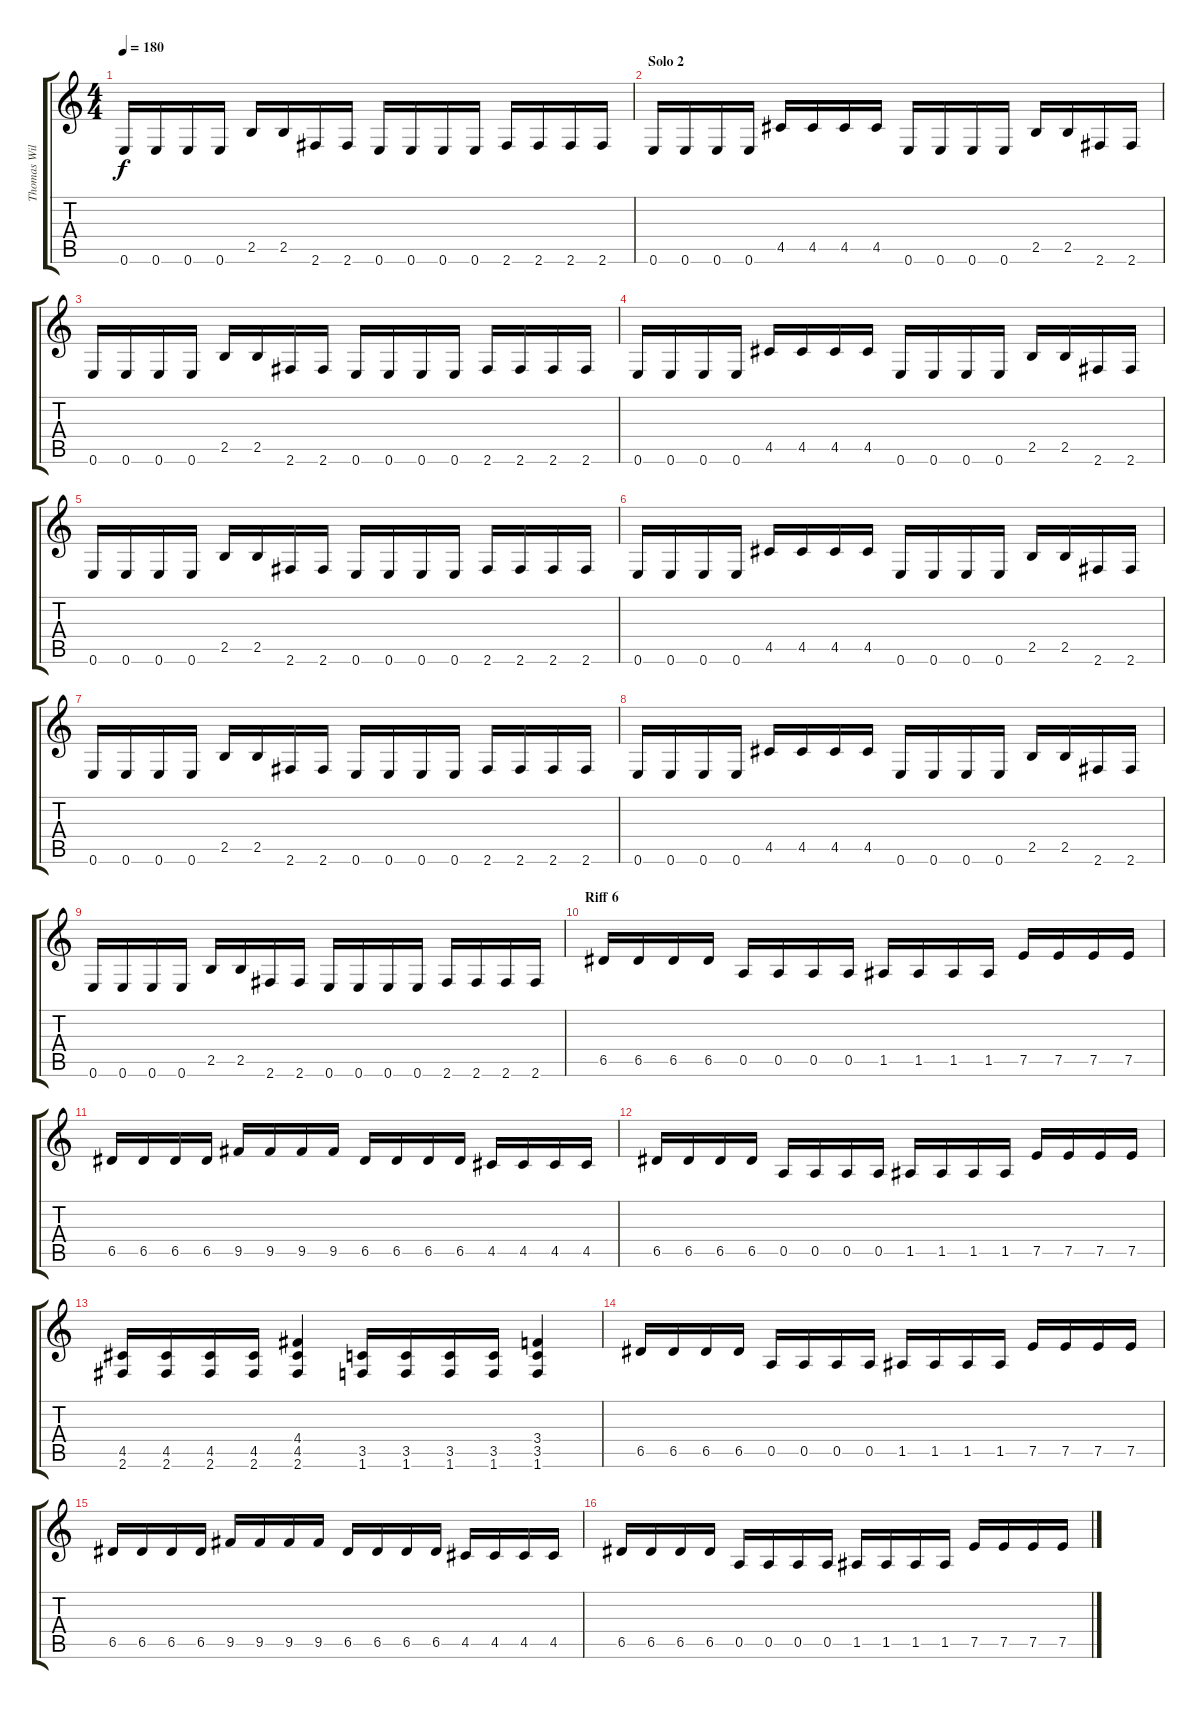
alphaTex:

\track ("Thomas Wilkinson" "Thomas Wil") {instrument distortionguitar}
\staff {score tabs}
\tuning (E4 B3 G3 D3 A2 E2) {hide}
\ts (4 4)
\tempo 180
\clef g2
\ks c
0.6.16{dy f} 0.6.16 0.6.16 0.6.16 2.5.16 2.5.16 2.6.16 2.6.16 0.6.16 0.6.16 0.6.16 0.6.16 2.6.16 2.6.16 2.6.16 2.6.16 |
\section ("" "Solo 2")
0.6.16 0.6.16 0.6.16 0.6.16 4.5.16 4.5.16 4.5.16 4.5.16 0.6.16 0.6.16 0.6.16 0.6.16 2.5.16 2.5.16 2.6.16 2.6.16 |
0.6.16 0.6.16 0.6.16 0.6.16 2.5.16 2.5.16 2.6.16 2.6.16 0.6.16 0.6.16 0.6.16 0.6.16 2.6.16 2.6.16 2.6.16 2.6.16 |
0.6.16 0.6.16 0.6.16 0.6.16 4.5.16 4.5.16 4.5.16 4.5.16 0.6.16 0.6.16 0.6.16 0.6.16 2.5.16 2.5.16 2.6.16 2.6.16 |
0.6.16 0.6.16 0.6.16 0.6.16 2.5.16 2.5.16 2.6.16 2.6.16 0.6.16 0.6.16 0.6.16 0.6.16 2.6.16 2.6.16 2.6.16 2.6.16 |
0.6.16 0.6.16 0.6.16 0.6.16 4.5.16 4.5.16 4.5.16 4.5.16 0.6.16 0.6.16 0.6.16 0.6.16 2.5.16 2.5.16 2.6.16 2.6.16 |
0.6.16 0.6.16 0.6.16 0.6.16 2.5.16 2.5.16 2.6.16 2.6.16 0.6.16 0.6.16 0.6.16 0.6.16 2.6.16 2.6.16 2.6.16 2.6.16 |
0.6.16 0.6.16 0.6.16 0.6.16 4.5.16 4.5.16 4.5.16 4.5.16 0.6.16 0.6.16 0.6.16 0.6.16 2.5.16 2.5.16 2.6.16 2.6.16 |
0.6.16 0.6.16 0.6.16 0.6.16 2.5.16 2.5.16 2.6.16 2.6.16 0.6.16 0.6.16 0.6.16 0.6.16 2.6.16 2.6.16 2.6.16 2.6.16 |
\section ("" "Riff 6")
6.5.16 6.5.16 6.5.16 6.5.16 0.5.16 0.5.16 0.5.16 0.5.16 1.5.16 1.5.16 1.5.16 1.5.16 7.5.16 7.5.16 7.5.16 7.5.16 |
6.5.16 6.5.16 6.5.16 6.5.16 9.5.16 9.5.16 9.5.16 9.5.16 6.5.16 6.5.16 6.5.16 6.5.16 4.5.16 4.5.16 4.5.16 4.5.16 |
6.5.16 6.5.16 6.5.16 6.5.16 0.5.16 0.5.16 0.5.16 0.5.16 1.5.16 1.5.16 1.5.16 1.5.16 7.5.16 7.5.16 7.5.16 7.5.16 |
(4.5 2.6).16 (4.5 2.6).16 (4.5 2.6).16 (4.5 2.6).16 (4.4 4.5 2.6).4 (3.5 1.6).16 (3.5 1.6).16 (3.5 1.6).16 (3.5 1.6).16 (3.4 3.5 1.6).4 |
6.5.16 6.5.16 6.5.16 6.5.16 0.5.16 0.5.16 0.5.16 0.5.16 1.5.16 1.5.16 1.5.16 1.5.16 7.5.16 7.5.16 7.5.16 7.5.16 |
6.5.16 6.5.16 6.5.16 6.5.16 9.5.16 9.5.16 9.5.16 9.5.16 6.5.16 6.5.16 6.5.16 6.5.16 4.5.16 4.5.16 4.5.16 4.5.16 |
6.5.16 6.5.16 6.5.16 6.5.16 0.5.16 0.5.16 0.5.16 0.5.16 1.5.16 1.5.16 1.5.16 1.5.16 7.5.16 7.5.16 7.5.16 7.5.16
